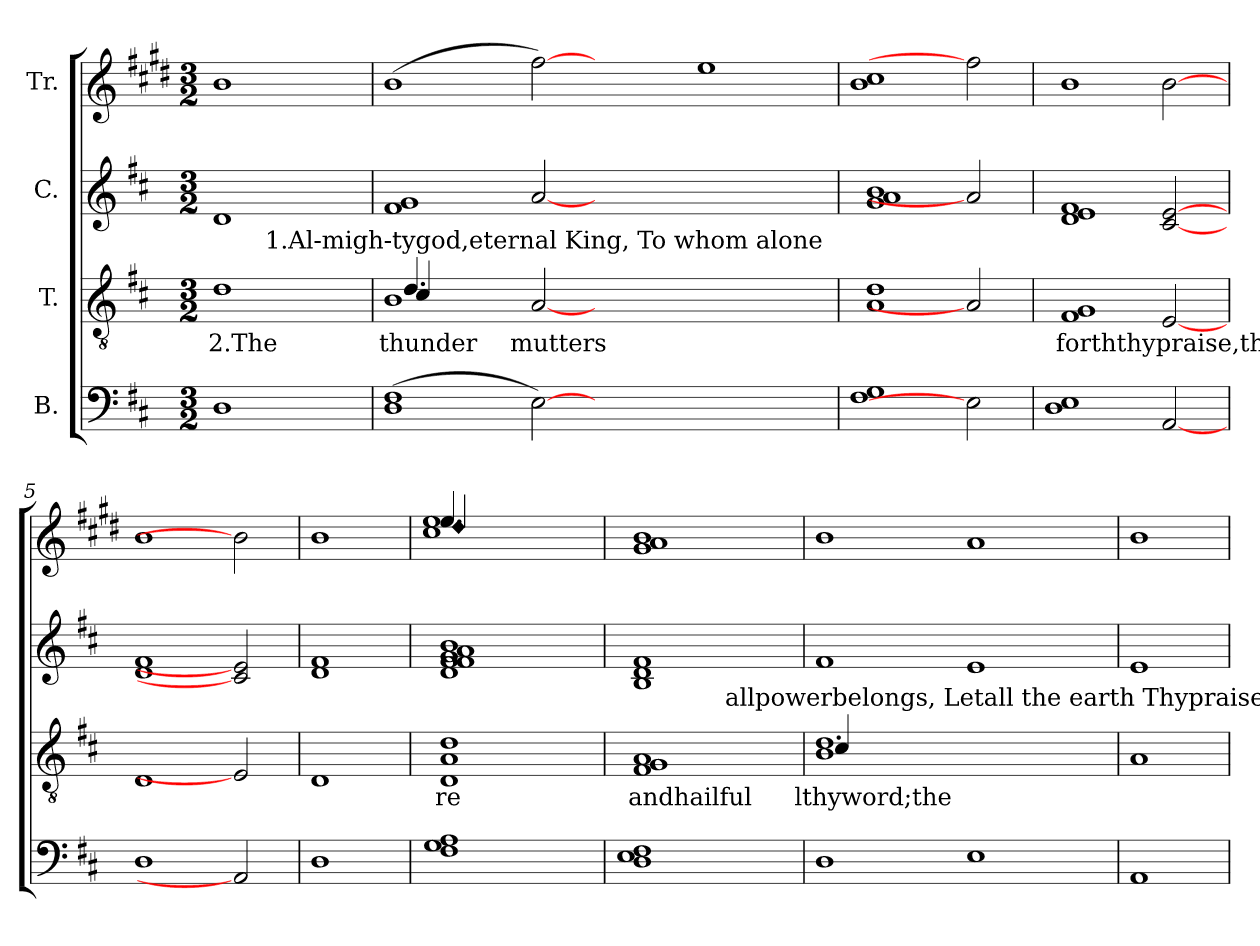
**kern	**kern	**text	**kern	**kern
*part4	*part3	*part3	*part2	*part1
*staff4	*staff3	*staff3	*staff2	*staff1
*I"B.	*I"T.	*	*I"C.	*I"Tr.
!!LO:PB:g=z
*stria5	*stria5	*	*stria5	*stria5
*clefF4	*clefGv2	*	*clefG2	*clefG2
*	*	*	*	*ITrd1c2
*k[f#c#]	*k[f#c#]	*	*k[f#c#]	*k[f#c#]
*D:	*D:	*	*D:	*D:
*M3/2	*M3/2	*	*M3/2	*M3/2
=1	=1	=1	=1	=1
!	!	!LO:LY:b:rj	!	!
*	*^	*	*	*
1D	1d	4ryy	2.The	1d	1a
.	.	64ryy	.	.	.
!	!	!LO:TX:a:t=1.Al-migh-tygod,eternal King, To whom alone	!	!	!
.	.	2ryy	.	.	.
.	.	8...ryy	.	.	.
=2	=2	=2	=2	=2	=2
*	*	*^	*	*	*
!	!	!	!	!LO:LY:b:rj	!	!
(>1D 1F#	(>1B	4.d/)	4c#/	thunder	(<1f# 1g	(>1a
.	.	.	1.ryy	.	.	.
.	.	1.ryy	.	.	.	.
!	!	!	!	!LO:LY:b:rj	!	!
[2E)	[2A	.	.	mutters	[2a	[2ee)
1.ryy	1.ryy	.	.	.	1.ryy	2ryy
.	.	.	1ryy	.	.	.
.	.	1ryy	.	.	.	.
.	.	.	.	.	.	1dd
.	.	.	4ryy	.	.	.
.	.	8ryy	.	.	.	.
*	*	*v	*v	*	*	*
=3	=3	=3	=3	=3	=3
!	!	!	!LO:LY:b:rj	!	!
*	*v	*v	*	*	*
1G 1F#	1d 1A	.	1b 1g 1a	1b 1a
2E]	2A]	.	2a]	2ee]
=4	=4	=4	=4	=4
!	!	!LO:LY:b:rj	!	!
(>1E 1D	(<1G 1F#	forththypraise,the	(<1f# 1e 1d	1a
!	!	!LO:LY:b:rj	!	!
[2AA	[2E	.	[2c# [2e	[2a
=5	=5	=5	=5	=5
!	!	!LO:LY:b:rj	!	!
1D	1D	.	1d 1f#	1a
2AA]	2E]	.	2c#] 2e]	2a]
=6	=6	=6	=6	=6
!	!	!LO:LY:b:rj	!	!
1D	1D	.	1f# 1d	1a
=7	=7	=7	=7	=7
*	*	*	*	*^
*	*	*	*	*	*^
!	!	!LO:LY:b:rj	!	!	!	!LO:N:head=diamond
(>1G 1F# 1A	(>1d 1A 1D	re	(<1b 1g 1f# 1f# 1d 1a	4.dd/	1b 1dd	4cc#/
.	.	.	.	.	.	2.ryy
.	.	.	.	2ryy	.	.
.	.	.	.	8ryy	.	.
*	*	*	*	*v	*v	*v
=8	=8	=8	=8	=8
!	!	!LO:LY:b:rj	!	!
*	*^	*	*	*
(>1F# 1E 1D	(<1G 1F# 1A	2ryy	andhailful	(<1f# 1B 1d	(<1a 1g 1f#
.	.	16..ryy	.	.	.
!	!	!LO:TX:a:t=allpowerbelongs, Letall the earth Thypraises sing, Andlaudthy name	!	!	!
.	.	4ryy	.	.	.
.	.	8ryy	.	.	.
.	.	64ryy	.	.	.
=9	=9	=9	=9	=9	=9
*	*	*^	*	*	*
!	!	!	!	!LO:LY:b:rj	!	!
1D	(>1.d	1B	4c#/)	lthyword;the	1f#	1a
.	.	.	2ryy	.	.	.
.	.	.	1ryy	.	.	.
1E	.	2ryy	.	.	1e	1g
.	2ryy	2ryy	.	.	.	.
.	.	.	4ryy	.	.	.
=10	=10	=10	=10	=10	=10	=10
!	!	!	!	!LO:LY:b:rj	!	!
*	*v	*v	*v	*	*	*
1AA	1A	.	1e	1a
=	=	=	=	=
*-	*-	*-	*-	*-
